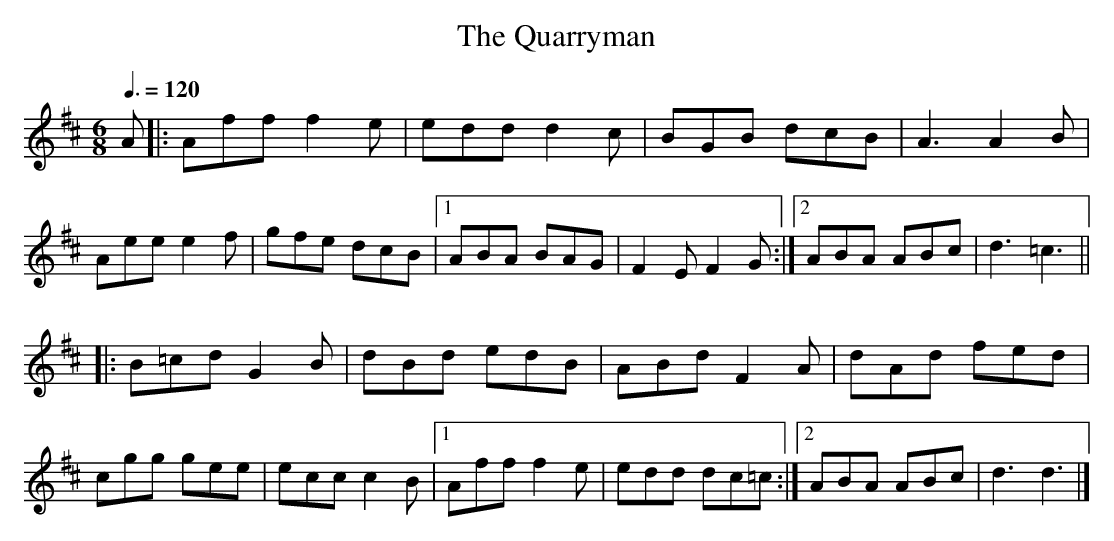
X:1
T:Quarryman, The
M:6/8
L:1/8
Q:3/8=120
K:D
A|:Aff f2e|edd d2c|BGB dcB|A3 A2B|
Aee e2f|gfe dcB|1ABA BAG|F2E F2G:|2ABA ABc|d3 =c3||
|:B=cd G2B|dBd edB|ABd F2A|dAd fed|
cgg gee|ecc c2B|1Aff f2e|edd dc=c:|2ABA ABc|d3 d3|]
